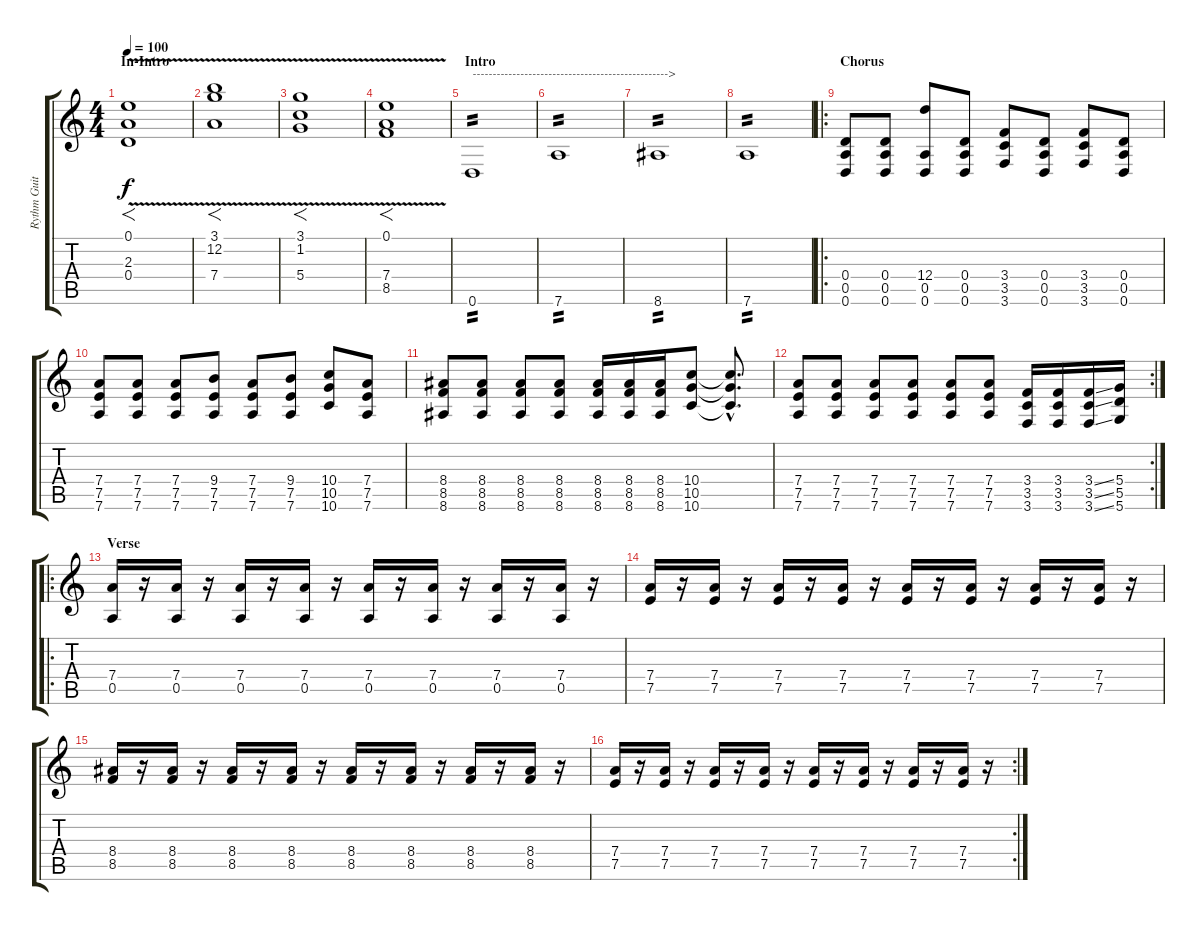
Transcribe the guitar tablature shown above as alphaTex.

\track ("Rythm Guitar" "Rythm Guit") {instrument overdrivenguitar}
\staff {score tabs}
\tuning (E4 B3 G3 D3 A2 D2) {hide}
\ts (4 4)
\section ("" "In-Intro")
\tempo 100
\clef g2
\ks c
(0.1{v} 2.3 0.4).1{f dy f balance 16 instrument synthstrings1} |
(3.1{v} 12.2 7.4).1{f balance 0} |
(3.1{v} 1.2 5.4).1{f balance 16} |
(0.1{v} 7.4 8.5).1{f balance 0} |
\section ("" "Intro")
0.6.1{txt "------------------------------------------------->" tp 2 volume 12 balance 8 instrument overdrivenguitar} |
7.6.1{tp 2} |
8.6.1{tp 2} |
7.6.1{tp 2} |
\ro
\section ("" "Chorus")
(0.4 0.5 0.6).8 (0.4 0.5 0.6).8 (12.4 0.5 0.6).8 (0.4 0.5 0.6).8 (3.4 3.5 3.6).8 (0.4 0.5 0.6).8 (3.4 3.5 3.6).8 (0.4 0.5 0.6).8 |
(7.4 7.5 7.6).8 (7.4 7.5 7.6).8 (7.4 7.5 7.6).8 (9.4 7.5 7.6).8 (7.4 7.5 7.6).8 (9.4 7.5 7.6).8 (10.4 10.5 10.6).8 (7.4 7.5 7.6).8 |
(8.4 8.5 8.6).8 (8.4 8.5 8.6).8 (8.4 8.5 8.6).8 (8.4 8.5 8.6).8 (8.4 8.5 8.6).16 (8.4 8.5 8.6).16 (8.4 8.5 8.6).16 (10.4 10.5 10.6).8 (10.4{hac t} 10.5{hac t} 10.6{hac t}).8{d} |
\rc 2
(7.4 7.5 7.6).8 (7.4 7.5 7.6).8 (7.4 7.5 7.6).8 (7.4 7.5 7.6).8 (7.4 7.5 7.6).8 (7.4 7.5 7.6).8 (3.4 3.5 3.6).16 (3.4 3.5 3.6).16 (3.4{ss} 3.5{ss} 3.6{ss}).16 (5.4 5.5 5.6).16 |
\ro
\section ("" "Verse")
(7.4 0.5).16{volume 12} r.16 (7.4 0.5).16 r.16 (7.4 0.5).16 r.16 (7.4 0.5).16 r.16 (7.4 0.5).16{volume 9} r.16 (7.4 0.5).16 r.16 (7.4 0.5).16 r.16 (7.4 0.5).16 r.16 |
(7.4 7.5).16{volume 12} r.16 (7.4 7.5).16 r.16 (7.4 7.5).16 r.16 (7.4 7.5).16 r.16 (7.4 7.5).16{volume 12} r.16 (7.4 7.5).16 r.16 (7.4 7.5).16 r.16 (7.4 7.5).16 r.16 |
(8.4 8.5).16{volume 12} r.16 (8.4 8.5).16 r.16 (8.4 8.5).16 r.16 (8.4 8.5).16 r.16 (8.4 8.5).16{volume 10} r.16 (8.4 8.5).16 r.16 (8.4 8.5).16 r.16 (8.4 8.5).16 r.16 |
\rc 2
(7.4 7.5).16{volume 12} r.16 (7.4 7.5).16 r.16 (7.4 7.5).16 r.16 (7.4 7.5).16 r.16 (7.4 7.5).16{volume 10} r.16 (7.4 7.5).16 r.16 (7.4 7.5).16 r.16 (7.4 7.5).16 r.16
